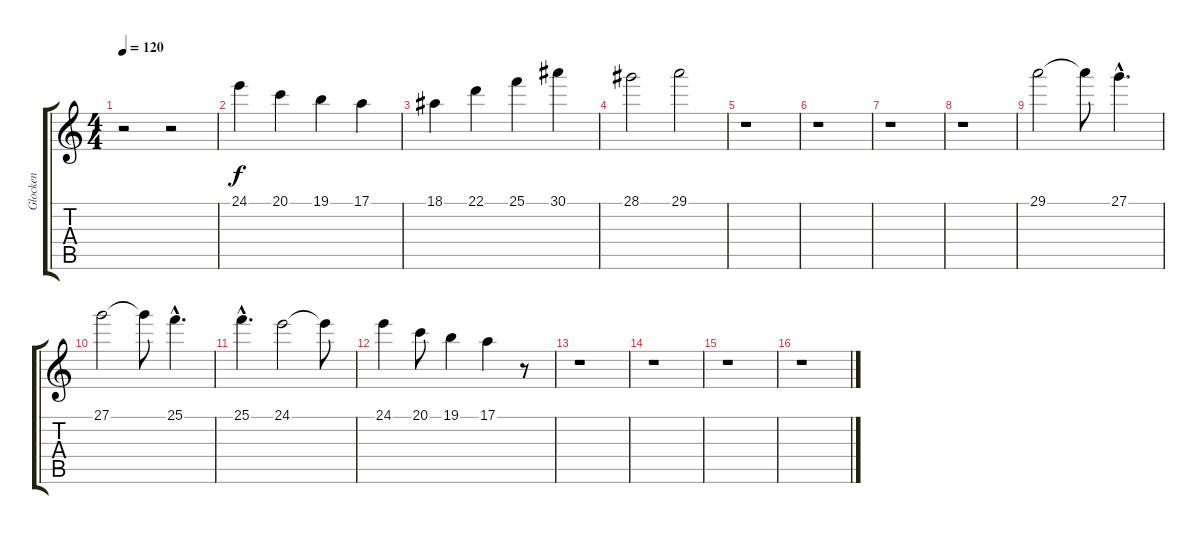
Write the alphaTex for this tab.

\track ("Glocken" "Glocken") {instrument musicbox}
\staff {score tabs}
\tuning (E4 B3 G3 D3 A2 E2) {hide}
\ts (4 4)
\tempo 120
\clef g2
\ks c
r.2{dy f} r.2 |
24.1.4 20.1.4 19.1.4 17.1.4 |
18.1.4 22.1.4 25.1.4 30.1.4 |
28.1.2 29.1.2 |
r.1 |
r.1 |
r.1 |
r.1 |
29.1.2 29.1{t}.8 27.1{hac}.4{d} |
27.1.2 27.1{t}.8 25.1{hac}.4{d} |
25.1{hac}.4{d} 24.1.2 24.1{t}.8 |
24.1.4 20.1.8 19.1.4 17.1.4 r.8 |
r.1 |
r.1 |
r.1 |
r.1
